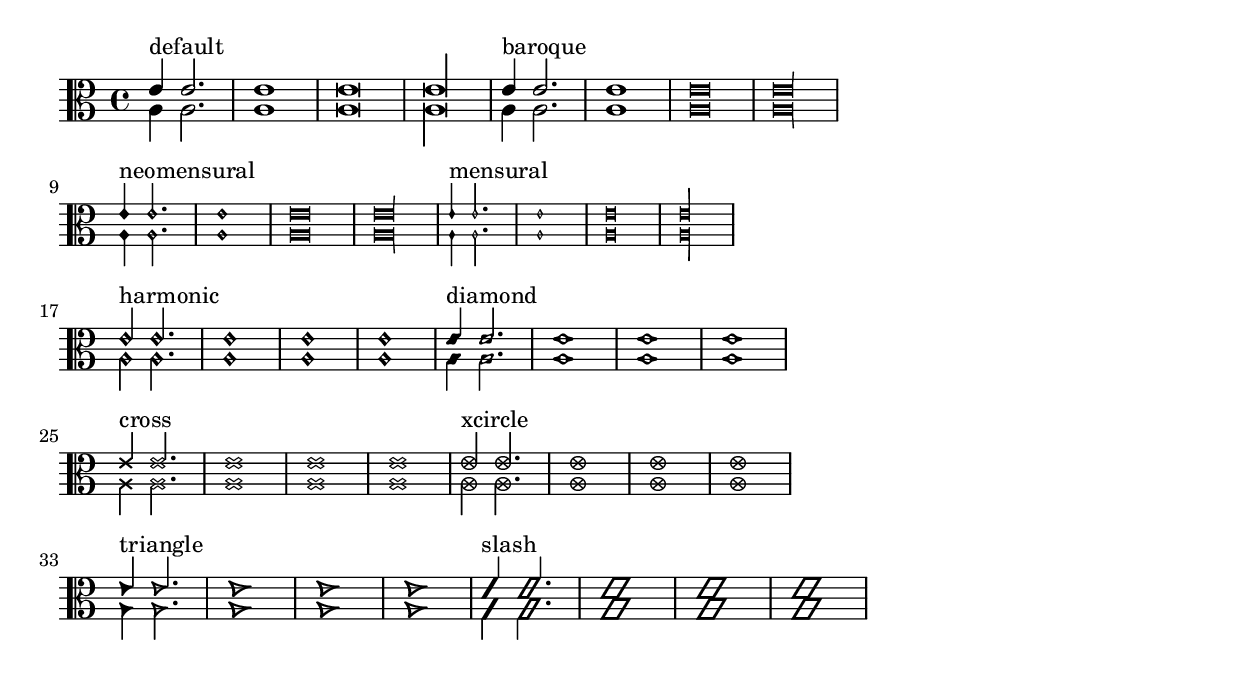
\version "2.1.22"
\header{
texidoc="
Note head shapes are settable.  The stem endings should be adjusted
per note head.  If you want different note head styles on one stem,
you must create a special context called 

Harmonic notes have a different shape and different
dimensions. 
"
}

pattern = \notes <<
      \new Voice {
        \override Stem  #'direction = #UP
        e'4
         e'2. e'1 e'\breve*1/2 e'\longa*1/4
      }
      \new Voice {
        \override Stem  #'direction = #DOWN
         a4 a2. a1 a\breve*1/2 a\longa*1/4
      }
    >>

\score {
  \notes \transpose c c {
    \clef C

    \override Staff.NoteHead  #'style = #'default
    s1*0^\markup { "default" }
    \pattern

    \override Staff.NoteHead  #'style = #'baroque
    s1*0^\markup { "baroque" }
    \pattern
        \break

    \override Staff.NoteHead  #'style = #'neo_mensural
    s1*0^\markup { "neomensural" }
    \pattern

    \override Staff.NoteHead  #'style = #'mensural
    s1*0^\markup { "mensural" }
    \pattern
    
    \break

    \override Staff.NoteHead  #'style = #'harmonic
    s1*0^\markup { "harmonic" }
    \pattern

    \override Staff.NoteHead  #'style = #'diamond
    s1*0^\markup { "diamond" }
    \pattern
    \break

    \override Staff.NoteHead  #'style = #'cross
    s1*0^\markup { "cross" }
    \pattern

    \override Staff.NoteHead  #'style = #'xcircle
    s1*0^\markup { "xcircle" }
\pattern
    
    \break

    \override Staff.NoteHead  #'style = #'triangle
    s1*0^\markup { "triangle" }
    \pattern
    

    \override Staff.NoteHead  #'style = #'slash
    s1*0^\markup { "slash" }
    \pattern
    \break
  }

  \paper {
    indent = 0.0
    raggedright = ##t
  }
}
